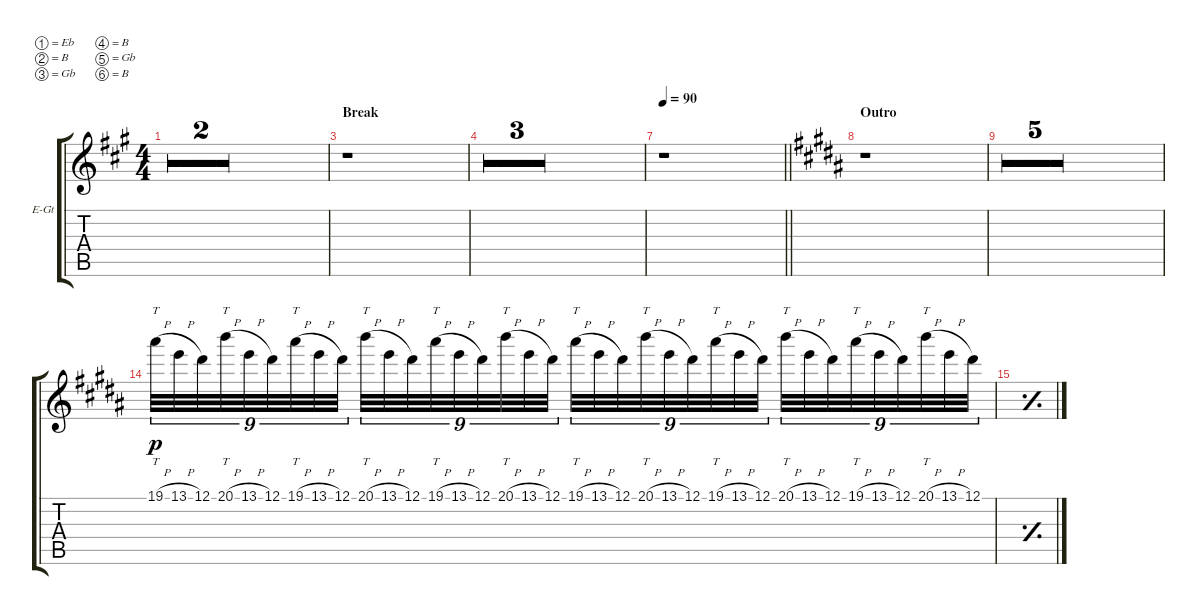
\defaultSystemsLayout 4
\bracketExtendMode groupsimilarinstruments
\firstSystemTrackNameOrientation horizontal
\otherSystemsTrackNameOrientation horizontal
\track ("Fill Gtr." "E-Gt") {multiBarRest instrument distortionguitar}
\staff {score tabs}
\tuning (Eb4 B3 Gb3 B2 Gb2 B1)
\ts (4 4)
\tempo 110
\clef g2
\ks a
r.1{dy mf} |
\barLineRight lightlight
r.1 |
\section ("" "Break")
r.1 |
r.1 |
r.1 |
r.1 |
\tempo 90
\barLineRight lightlight
r.1 |
\section ("" "Outro")
\ks b
r.1 |
r.1 |
r.1 |
r.1 |
r.1 |
r.1 |
19.1{h}.32{tt tu (9 8) dy p} 13.1{h}.32{tu (9 8)} 12.1.32{tu (9 8)} 20.1{h}.32{tt tu (9 8)} 13.1{h}.32{tu (9 8)} 12.1.32{tu (9 8)} 19.1{h}.32{tt tu (9 8)} 13.1{h}.32{tu (9 8)} 12.1.32{tu (9 8)} 20.1{h}.32{tt tu (9 8)} 13.1{h}.32{tu (9 8)} 12.1.32{tu (9 8)} 19.1{h}.32{tt tu (9 8)} 13.1{h}.32{tu (9 8)} 12.1.32{tu (9 8)} 20.1{h}.32{tt tu (9 8)} 13.1{h}.32{tu (9 8)} 12.1.32{tu (9 8)} 19.1{h}.32{tt tu (9 8)} 13.1{h}.32{tu (9 8)} 12.1.32{tu (9 8)} 20.1{h}.32{tt tu (9 8)} 13.1{h}.32{tu (9 8)} 12.1.32{tu (9 8)} 19.1{h}.32{tt tu (9 8)} 13.1{h}.32{tu (9 8)} 12.1.32{tu (9 8)} 20.1{h}.32{tt tu (9 8)} 13.1{h}.32{tu (9 8)} 12.1.32{tu (9 8)} 19.1{h}.32{tt tu (9 8)} 13.1{h}.32{tu (9 8)} 12.1.32{tu (9 8)} 20.1{h}.32{tt tu (9 8)} 13.1{h}.32{tu (9 8)} 12.1.32{tu (9 8)} |
\simile simple
